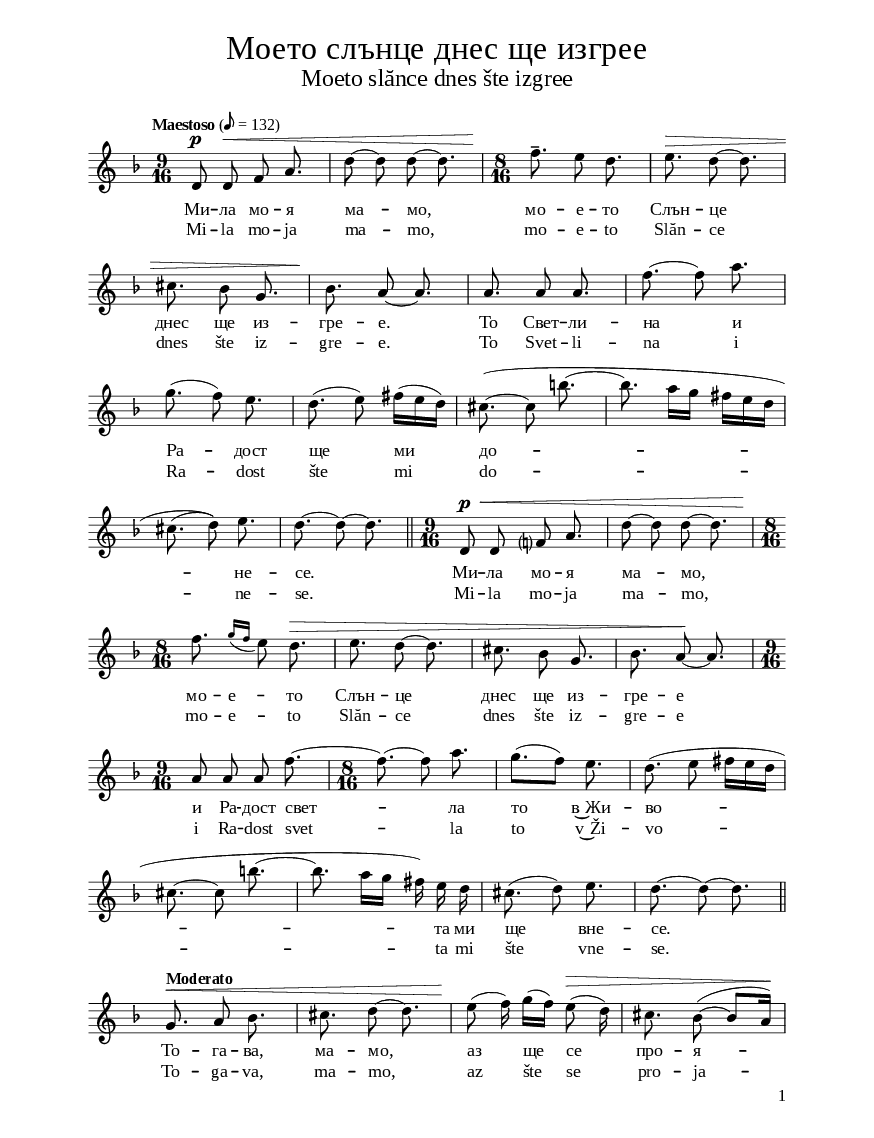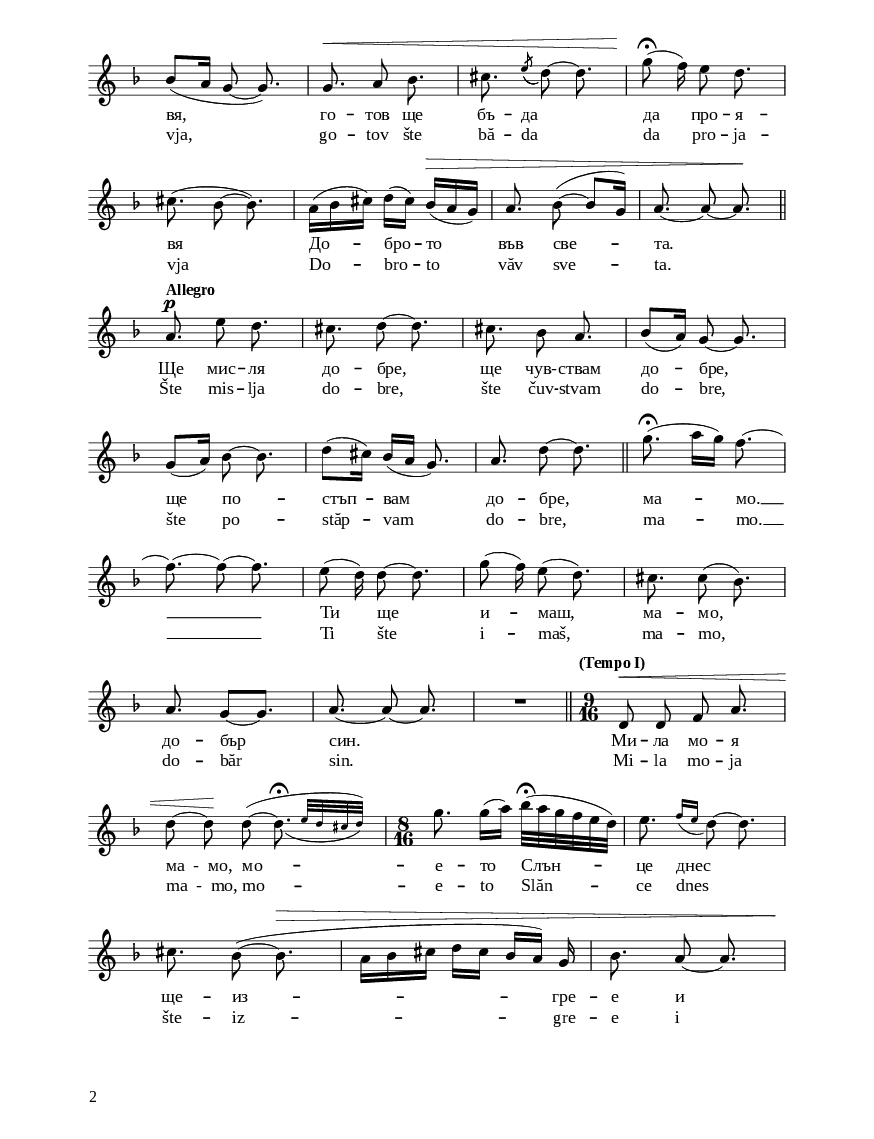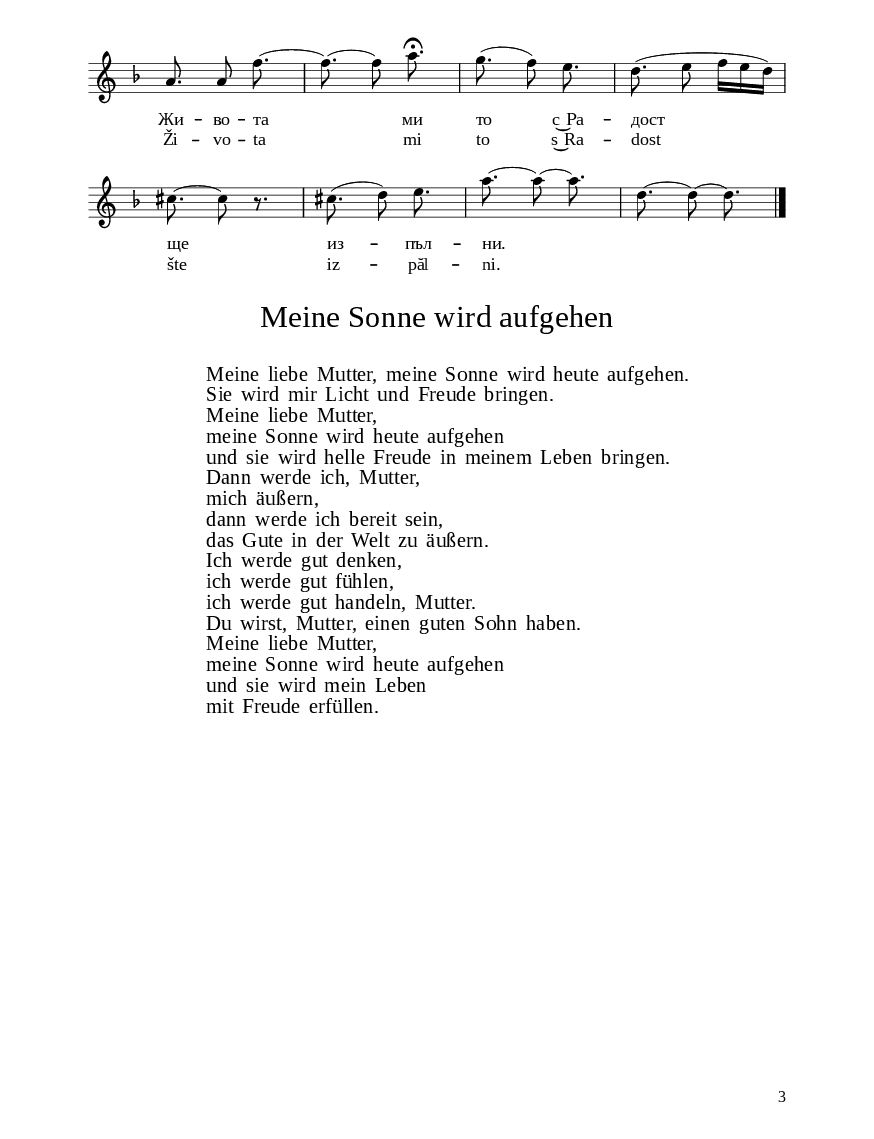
\version "2.24.1"

% include paper part and global functions
\include "include/globals.ily"

\bookpart {
  \label #'ref212
  \tocItem \markup "Моето слънце днес ще изгрее – Moeto slănce dnes šte izgree "
  \include "include/bookpart-paper.ily"
  \score {
    \include "include/score-layout.ily"

    \new Voice \absolute {
      \clef treble
      \key d \minor
      \time 9/16
      \tempoFunc "Maestoso" 8 "132"
      \autoBeamOff

      d'8 ^\p  d'8 ^\<  f'8  a'8. | % 2
      d''8 ~   d''8  d''8 ~  d''8.
      | % 3
      \time 8/16  | % 3
      f''8. -- ^\!  e''8  d''8. | % 4
      e''8. ^\>  d''8 ~  d''8. \break | % 5
      cis''8.  bes'8  g'8. | % 6
      bes'8. ^\!  a'8 ~   a'8. | % 7
      a'8.  a'8  a'8. | % 8
      f''8. ~   f''8  a''8. \break | % 9
      g''8. (   f''8 ) e''8. |
      d''8. (   e''8 )   fis''16 ( [
      e''16  d''16 ) ] | % 11
      cis''8. \=1( ~   cis''8  b''8. ~  | % 12
      b''8.  a''16 [  g''16 ]  fis''16
      [  e''16  d''16 ] \break | % 13
      cis''8. (   d''8 ) \=1)   e''8. | % 14
      d''8. ~   d''8 ~  d''8. \bar "||"
      \time 9/16  | % 15
      d'8 ^\p ^\<  d'8  f'?8  a'8. | % 16
      d''8 ~   d''8  d''8 ~  d''8.
      \break | % 17
      \time 8/16  | % 17
      f''8. ^\! \acciaccatura {  g''16 [  f''16 ] }
      e''8 d''8. ^\> | % 18
      e''8.  d''8 ~   d''8.  | % 19
      cis''8.  bes'8  g'8. |
      bes'8.  a'8 ~  ^\!  a'8.  \break | % 21
      \time 9/16  | % 21
      a'8  a'8  a'8   f''8. ~  | % 22
      \time 8/16  | % 22
      f''8. ~   f''8   a''8. | % 23
      g''8. ( [  f''8 ) ]  e''8. | % 24
      d''8. (   e''8   fis''16 [
      e''16  d''16 ] \break | % 25
      cis''8. ~   cis''8  b''8. ~  | % 26
      b''8.  a''16   [g''16 ] fis''16 )
      e''16  d''16 | % 27
      cis''8. (   d''8 )  e''8.  | % 28
      d''8. ~   d''8 ~  d''8.  \bar "||"
      \break | % 29
      \tempo "Moderato" g'8.^\<  a'8
      bes'8. |
      cis''8.  d''8 ~   d''8.  | % 31
      e''8 (  ^\!  f''16 )   g''16 (
      [f''16] )  e''8 ( ^\>  d''16 )  | % 32
      cis''8.   bes'8 ( ~   bes'8 [  a'16
      ) ] ^\! \break | % 33
      bes'8 (    [a'16]   g'8 ~  g'8. )  | % 34
      g'8. ^\<  a'8  bes'8. | % 35
      cis''8. \acciaccatura {  e''8 ( }  d''8 )
      ~  d''8. | % 36
      g''8 ( ^\fermata  _\!  f''16 )   e''8
      d''8.  | % 37
      cis''8. (   bes'8 ~  bes'8. )  | % 38
      a'16 ( [  bes'16  cis''16 ) ]
      d''16 ( [  cis''16 ) ]  bes'16 ( [ ^\>  a'16
      g'16 ) ] | % 39
      a'8.  bes'8 ( ~  bes'8 [  g'16 ) ] |

      a'8. ~   a'8 ~  a'8.  ^\! \bar "||"
      \break | % 41
       
      \tempo "Allegro" a'8. ^\p  e''8
      d''8. | % 42
      cis''8.  d''8 ~   d''8.  | % 43
      cis''8.  bes'8  a'8. | % 44
      bes'8 ( [  a'16 )  ] g'8 ~  g'8.  \break
      | % 45
      g'8 ( [  a'16 )  ] bes'8 ~  bes'8.  | % 46
      d''8 ( [  cis''16 ) ]  bes'16 ( [
      a'16 ] g'8. )  | % 47
      a'8.  d''8 ~   d''8.  \bar "||"
       | % 48
      g''8. ( ^\fermata  a''16 [  g''16 )
      ] f''8. ~ \break | % 49
      f''8. ~   f''8 ~  f''8.  |
      e''8 (   d''16 )  d''8 ~  d''8.
      | % 51
      g''8 (  f''16 )  e''8 (  d''8.
      )  | % 52
      cis''8.   cis''8 (  bes'8. )  \break | % 53
      a'8.  g'8 ~ [  g'8. ] | % 54
      a'8. ~   a'8 ~  a'8.  | % 55
      R2 \bar "||"
      \time 9/16  | % 56
      \tempo "(Tempo I)"
      d'8 ^\<  d'8  f'8  a'8. \break | % 57
      d''8 ~ d''8  ^\!  d''8 ~ (  \once \override PhrasingSlur.direction = #down \afterGrace d''8. \fermata   \( { e''32  [d'' cis'' d''\))]}
      | % 58
      \time 8/16  | % 58
      g''8.  g''16 ( [  a''16 ) ]
      bes''32 ( ^\fermata [  a''32  g''32  f''32
      e''32  d''32 ) ] | % 59
      e''8. \acciaccatura {  f''16 [  e''16 ] }
      d''8 ~  d''8. \break |
      cis''8.  bes'8 ( ~   bes'8.  ^\> | % 61
      a'16 [  bes'16  cis''16 ]  d''16
      [  cis''16 ]  bes'16 [  a'16 )  ] g'16
      | % 62
      bes'8.  a'8 ~   a'8. \break | % 63
      a'8. ^\!  a'8  f''8. ~ | % 64
      f''8. ~   f''8  a''8. ^\fermata  | % 65
      g''8. (   f''8 )   e''8. | % 66
      d''8. (   e''8   f''16 [  e''16
      d''16 ) ] \break | % 67
      cis''8. ~   cis''8  r8. | % 68
      cis''8. (   d''8 )   e''8. | % 69
      a''8. ~  a''8 ~  a''8. |

      d''8. ~  d''8 ~  d''8.  \bar "|."
    }

    \addlyrics {
      Ми -- ла мо -- я ма -- мо,
      мо -- е -- то Слън -- це  днес
      ще из -- гре -- е.  То Свет --
      ли -- на  и Ра -- дост ще
      ми   до  -- не -- се.
      Ми -- ла мо -- я ма -- мо,
      мо --  е -- то Слън -- це
      днес ще из -- гре -- е  и
      Ра -- дост свет --  ла то
      в~Жи -- во  --
      та ми ще
      вне -- се.   То -- га -- ва, ма
      -- мо,  аз  ще  се  про
      -- я --  вя,   го --
      тов ще бъ -- да да  про
      -- я -- вя  До --  бро
      -- то   във све --
      та. Ще мис -- ля до --
      бре,  ще "чув-" -- ствам до --
      бре,  ще  по -- стъп --
      вам   до -- бре,  ма --
      мо.  __   Ти  ще
      и -- маш,  ма -- мо,  до --
      бър  син.   Ми -- ла мо --
      я "ма  -  мо," мо -- е -- то
      Слън --  це
      днес ще  --
      из -- гре -- е  и Жи
      -- во --  та ми  то с~Ра
      --    дост  ще  из
      -- пъл --  ни.
    }
    \addlyrics {
      Mi -- la mo -- ja ma -- mo,
      mo -- e -- to Slăn -- ce  dnes
      šte iz -- gre -- e.  To Svet --
      li -- na  i Ra -- dost šte
      mi   do  -- ne -- se.
      Mi -- la mo -- ja ma -- mo,
      mo --  e -- to Slăn -- ce
      dnes šte iz -- gre -- e  i
      Ra -- dost svet --  la to
      v~Ži -- vo  --
      ta mi šte
      vne -- se.   To -- ga -- va, ma
      -- mo,  az  šte  se  pro
      -- ja --  vja,   go --
      tov šte bă -- da da  pro
      -- ja -- vja  Do --  bro
      -- to   văv sve --
      ta. Šte mis -- lja do --
      bre,  šte čuv -- stvam do --
      bre,  šte  po -- stăp --
      vam   do -- bre,  ma --
      mo.  __   Ti  šte
      i -- maš,  ma -- mo,  do --
      băr  sin.   Mi -- la mo --
      ja "ma  -  mo," mo -- e -- to
      Slăn --  ce
      dnes šte  --
      iz -- gre -- e  i Ži
      -- vo --  ta mi  to s~Ra
      --    dost  šte  iz
      -- păl --  ni.
    }

    \header {
      title = \titleFunc "Моето слънце днес ще изгрее" "Moeto slănce dnes šte izgree"
    }

    \midi{}

  } % score



  % include foreign translation(s) of the song
  \version "2.20.0"

\markup \fill-line { \fontsize #6 "Meine Sonne wird aufgehen" }
\markup \null
\markup \null
\markup \fontsize #+2.5 {
  \hspace #10
  \override #'(baseline-skip . 2)

  \column {
    \line { " " }

\line { " "Meine liebe Mutter, meine Sonne wird heute aufgehen. }

\line { " "Sie wird mir Licht und Freude bringen.}

\line { " "Meine liebe Mutter,}

\line { " "meine Sonne wird heute aufgehen}

\line { " "und sie wird helle Freude in meinem Leben bringen.}

\line { " "Dann werde ich, Mutter,}

\line { " "mich äußern,}

\line { " "dann werde ich bereit sein,}

\line { " "das Gute in der Welt zu äußern. }

\line { " "Ich werde gut denken,}

\line { " "ich werde gut fühlen,}

\line { " "ich werde gut handeln, Mutter.}

\line { " "Du wirst, Mutter, einen guten Sohn haben.}

\line { " "Meine liebe Mutter,}

\line { " "meine Sonne wird heute aufgehen }

\line { " "und sie wird mein Leben }

\line { " "mit Freude erfüllen. }

  }
}


} % bookpart

% Più mosso
%
